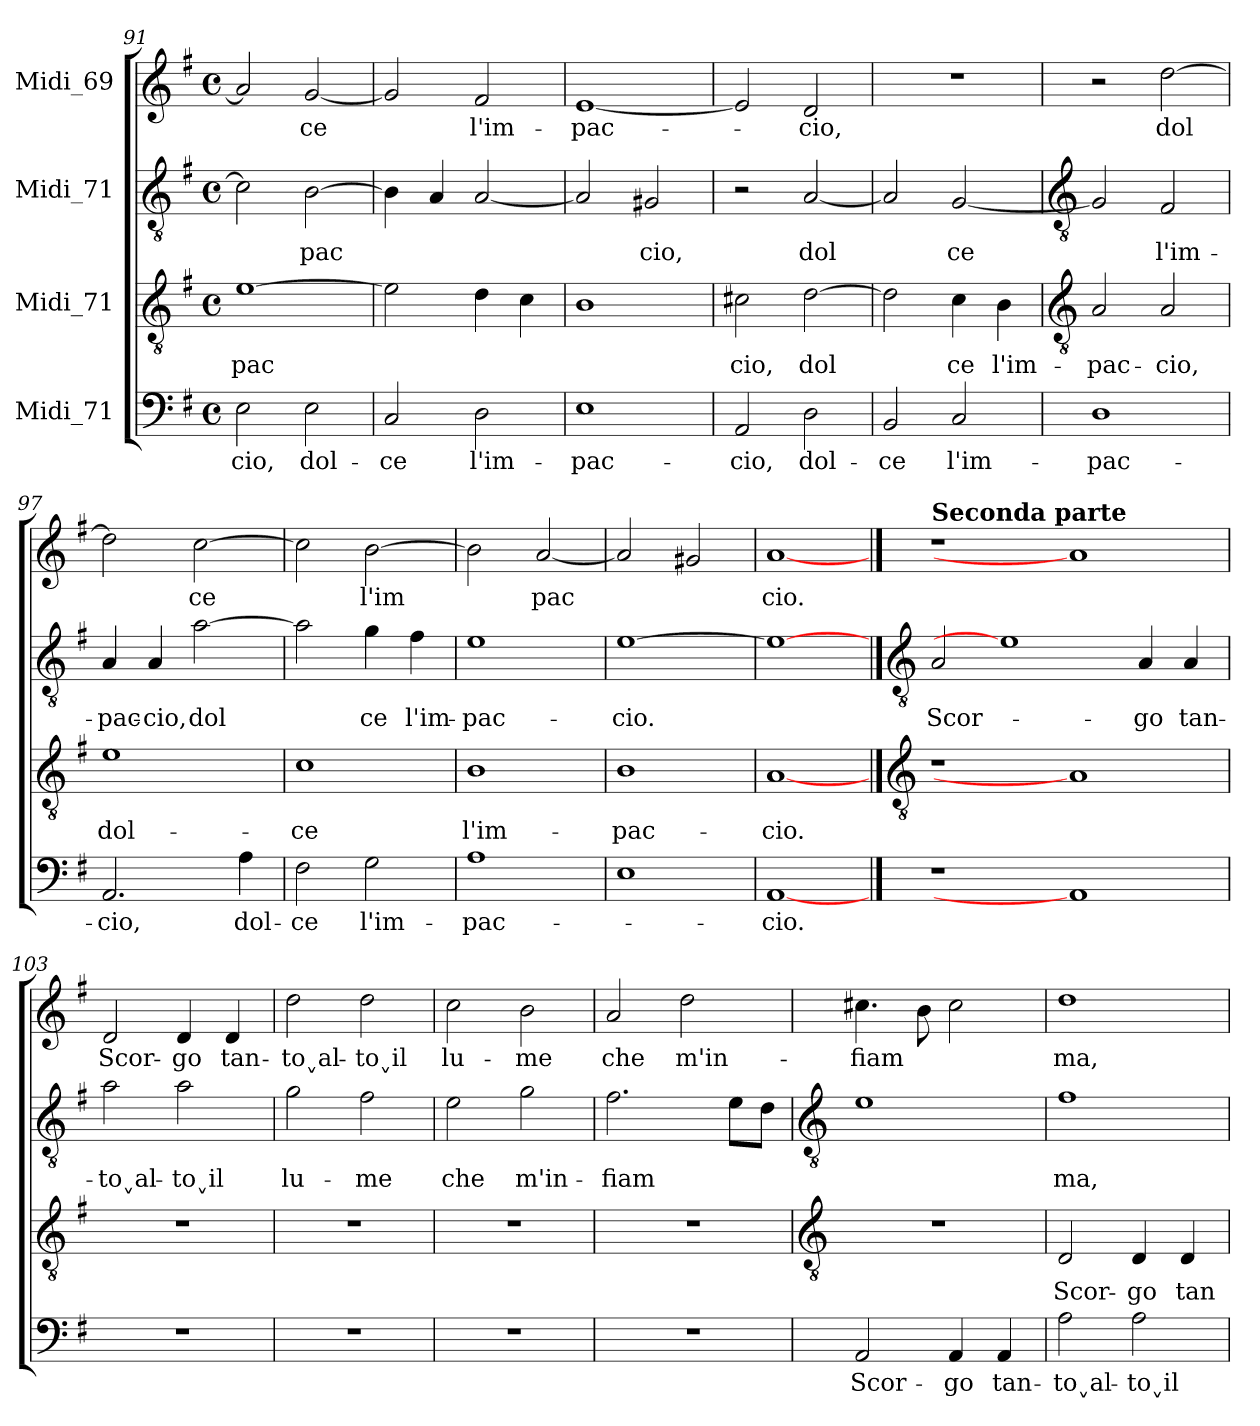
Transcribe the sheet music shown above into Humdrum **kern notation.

**kern	**text	**kern	**text	**kern	**text	**kern	**text
*part4	*part4	*part3	*part3	*part2	*part2	*part1	*part1
*staff4	*staff4	*staff3	*staff3	*staff2	*staff2	*staff1	*staff1
*I"Midi_71	*	*I"Midi_71	*	*I"Midi_71	*	*I"Midi_69	*
!!LO:LB:g=z
*clefF4	*	*clefGv2	*	*clefGv2	*	*clefG2	*
*k[f#]	*	*k[f#]	*	*k[f#]	*	*k[f#]	*
*G:	*	*G:	*	*G:	*	*G:	*
*M4/4	*	*M4/4	*	*M4/4	*	*M4/4	*
*met(c)	*	*met(c)	*	*met(c)	*	*met(c)	*
=91	=91	=91	=91	=91	=91	=91	=91
!	!LO:LY:b	!	!LO:LY:b	!	!	!	!
2E	-cio,	[1e	-pac	2c]	.	2a]	.
!	!LO:LY:b	!	!	!	!LO:LY:b	!	!LO:LY:b
2E	dol-	.	.	[2B	pac	[2g	ce
=92	=92	=92	=92	=92	=92	=92	=92
!	!LO:LY:b	!	!	!	!	!	!
2C	-ce	2e]	.	4B]	.	2g]	.
.	.	.	.	4A	.	.	.
!	!LO:LY:b	!	!	!	!	!	!LO:LY:b
2D	l'im-	4d	.	[2A	.	2f#	l'im-
.	.	4c	.	.	.	.	.
=93	=93	=93	=93	=93	=93	=93	=93
!	!LO:LY:b	!	!	!	!	!	!LO:LY:b
1E	-pac-	1B	.	2A]	.	[1e	-pac-
!	!	!	!	!	!LO:LY:b	!	!
.	.	.	.	2G#X	cio,	.	.
=94	=94	=94	=94	=94	=94	=94	=94
!	!LO:LY:b	!	!LO:LY:b	!	!	!	!
2AA	-cio,	2c#X	cio,	2r	.	2e]	.
!	!LO:LY:b	!	!LO:LY:b	!	!LO:LY:b	!	!LO:LY:b
2D	dol-	[2d	dol	[2A	dol	2d	-cio,
=95	=95	=95	=95	=95	=95	=95	=95
!	!LO:LY:b	!	!	!	!	!	!
2BB	-ce	2d]	.	2A]	.	1r	.
!	!LO:LY:b	!	!LO:LY:b	!	!LO:LY:b	!	!
2C	l'im-	4c	ce	[2G	ce	.	.
!	!	!	!LO:LY:b	!	!	!	!
.	.	4B	l'im-	.	.	.	.
!!LO:LB:g=z
=96	=96	=96	=96	=96	=96	=96	=96
*	*	*clefGv2	*	*clefGv2	*	*	*
!	!LO:LY:b	!	!LO:LY:b	!	!	!	!
1D	-pac-	2A	-pac-	2G]	.	2r	.
!	!	!	!LO:LY:b	!	!LO:LY:b	!	!LO:LY:b
.	.	2A	-cio,	2F#	l'im-	[2dd	dol
=97	=97	=97	=97	=97	=97	=97	=97
!	!LO:LY:b	!	!LO:LY:b	!	!LO:LY:b	!	!
2.AA	-cio,	1e	dol-	4A	-pac-	2dd]	.
!	!	!	!	!	!LO:LY:b	!	!
.	.	.	.	4A	-cio,	.	.
!	!	!	!	!	!LO:LY:b	!	!LO:LY:b
.	.	.	.	[2a	dol	[2cc	ce
!	!LO:LY:b	!	!	!	!	!	!
4A	dol-	.	.	.	.	.	.
=98	=98	=98	=98	=98	=98	=98	=98
!	!LO:LY:b	!	!LO:LY:b	!	!	!	!
2F#	-ce	1c	-ce	2a]	.	2cc]	.
!	!LO:LY:b	!	!	!	!LO:LY:b	!	!LO:LY:b
2G	l'im-	.	.	4g	ce	[2b	l'im
!	!	!	!	!	!LO:LY:b	!	!
.	.	.	.	4f#	l'im-	.	.
=99	=99	=99	=99	=99	=99	=99	=99
!	!LO:LY:b	!	!LO:LY:b	!	!LO:LY:b	!	!
1A	-pac-	1B	l'im-	1e	-pac-	2b]	.
!	!	!	!	!	!	!	!LO:LY:b
.	.	.	.	.	.	[2a	pac
=100	=100	=100	=100	=100	=100	=100	=100
!	!	!	!LO:LY:b	!	!LO:LY:b	!	!
1E	.	1B	-pac-	[1e	-cio.	2a]	.
.	.	.	.	.	.	2g#X	.
=101	=101	=101	=101	=101	=101	=101	=101
!	!LO:LY:b	!	!LO:LY:b	!	!	!	!LO:LY:b
[1AA	-cio.	[1A	-cio.	1e_	.	[1a	cio.
!!LO:LB:g=z
==102	==102	==102	==102	==102	==102	==102	==102
*	*	*clefGv2	*	*clefGv2	*	*	*
!	!	!	!	!	!	!LO:TX:a:B:t=Seconda parte	!
!	!	!	!	!	!LO:LY:b	!	!
1r	.	1r	.	2A	Scor-	1r	.
.	.	.	.	1e]	.	.	.
1AA]	.	1A]	.	.	.	1a]	.
!	!	!	!	!	!LO:LY:b	!	!
.	.	.	.	4A	-go	.	.
!	!	!	!	!	!LO:LY:b	!	!
.	.	.	.	4A	tan-	.	.
=103	=103	=103	=103	=103	=103	=103	=103
!	!	!	!	!	!LO:LY:b	!	!LO:LY:b
1r	.	1r	.	2a	-toˬal-	2d	Scor-
!	!	!	!	!	!LO:LY:b	!	!LO:LY:b
.	.	.	.	2a	-toˬil	4d	-go
!	!	!	!	!	!	!	!LO:LY:b
.	.	.	.	.	.	4d	tan-
=104	=104	=104	=104	=104	=104	=104	=104
!	!	!	!	!	!LO:LY:b	!	!LO:LY:b
1r	.	1r	.	2g	lu-	2dd	-toˬal-
!	!	!	!	!	!LO:LY:b	!	!LO:LY:b
.	.	.	.	2f#	-me	2dd	-toˬil
=105	=105	=105	=105	=105	=105	=105	=105
!	!	!	!	!	!LO:LY:b	!	!LO:LY:b
1r	.	1r	.	2e	che	2cc	lu-
!	!	!	!	!	!LO:LY:b	!	!LO:LY:b
.	.	.	.	2g	m'in-	2b	-me
=106	=106	=106	=106	=106	=106	=106	=106
!	!	!	!	!	!LO:LY:b	!	!LO:LY:b
1r	.	1r	.	2.f#	-fiam	2a	che
!	!	!	!	!	!	!	!LO:LY:b
.	.	.	.	.	.	2dd	m'in-
.	.	.	.	8eL	.	.	.
.	.	.	.	8dJ	.	.	.
!!LO:LB:g=z
=107	=107	=107	=107	=107	=107	=107	=107
*	*	*clefGv2	*	*clefGv2	*	*	*
!	!LO:LY:b	!	!	!	!	!	!LO:LY:b
2AA	Scor-	1r	.	1e	.	4.cc#X	-fiam
.	.	.	.	.	.	8b	.
!	!LO:LY:b	!	!	!	!	!	!
4AA	-go	.	.	.	.	2cc#	.
!	!LO:LY:b	!	!	!	!	!	!
4AA	tan-	.	.	.	.	.	.
=108	=108	=108	=108	=108	=108	=108	=108
!	!LO:LY:b	!	!LO:LY:b	!	!LO:LY:b	!	!LO:LY:b
2A	-toˬal-	2D	Scor-	1f#	ma,	1dd	ma,
!	!LO:LY:b	!	!LO:LY:b	!	!	!	!
2A	-toˬil	4D	-go	.	.	.	.
!	!	!	!LO:LY:b	!	!	!	!
.	.	4D	tan-	.	.	.	.
=	=	=	=	=	=	=	=
*-	*-	*-	*-	*-	*-	*-	*-
